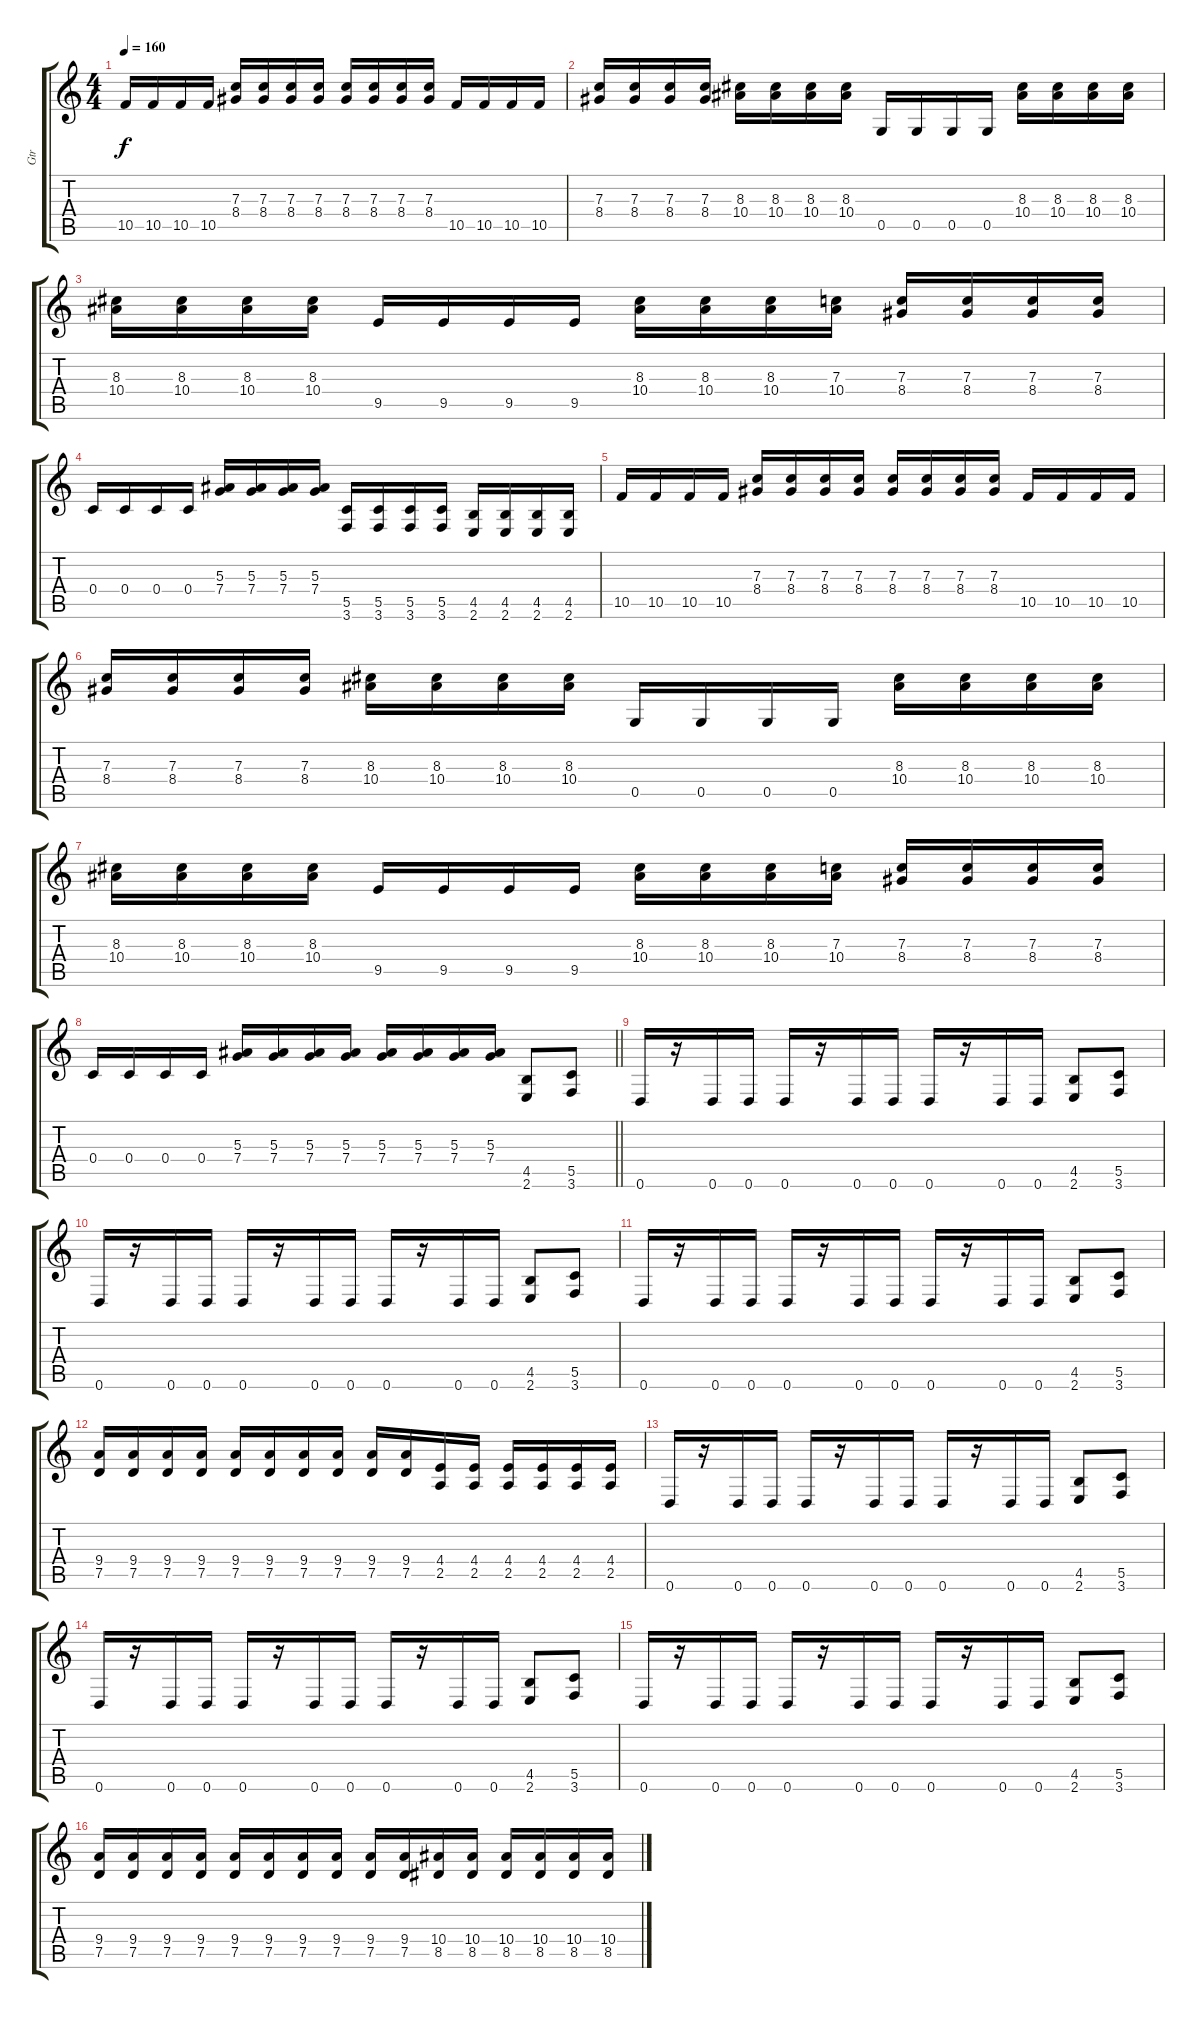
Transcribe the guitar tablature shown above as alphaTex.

\track ("Gtr" "Gtr") {instrument distortionguitar}
\staff {score tabs}
\tuning (D4 A3 F3 C3 G2 D2) {hide}
\ts (4 4)
\tempo 160
\clef g2
\ks c
10.5.16{dy f} 10.5.16 10.5.16 10.5.16 (7.3 8.4).16 (7.3 8.4).16 (7.3 8.4).16 (7.3 8.4).16 (7.3 8.4).16 (7.3 8.4).16 (7.3 8.4).16 (7.3 8.4).16 10.5.16 10.5.16 10.5.16 10.5.16 |
(7.3 8.4).16 (7.3 8.4).16 (7.3 8.4).16 (7.3 8.4).16 (8.3 10.4).16 (8.3 10.4).16 (8.3 10.4).16 (8.3 10.4).16 0.5.16 0.5.16 0.5.16 0.5.16 (8.3 10.4).16 (8.3 10.4).16 (8.3 10.4).16 (8.3 10.4).16 |
(8.3 10.4).16 (8.3 10.4).16 (8.3 10.4).16 (8.3 10.4).16 9.5.16 9.5.16 9.5.16 9.5.16 (8.3 10.4).16 (8.3 10.4).16 (8.3 10.4).16 (7.3 10.4).16 (7.3 8.4).16 (7.3 8.4).16 (7.3 8.4).16 (7.3 8.4).16 |
0.4.16 0.4.16 0.4.16 0.4.16 (5.3 7.4).16 (5.3 7.4).16 (5.3 7.4).16 (5.3 7.4).16 (5.5 3.6).16 (5.5 3.6).16 (5.5 3.6).16 (5.5 3.6).16 (4.5 2.6).16 (4.5 2.6).16 (4.5 2.6).16 (4.5 2.6).16 |
10.5.16 10.5.16 10.5.16 10.5.16 (7.3 8.4).16 (7.3 8.4).16 (7.3 8.4).16 (7.3 8.4).16 (7.3 8.4).16 (7.3 8.4).16 (7.3 8.4).16 (7.3 8.4).16 10.5.16 10.5.16 10.5.16 10.5.16 |
(7.3 8.4).16 (7.3 8.4).16 (7.3 8.4).16 (7.3 8.4).16 (8.3 10.4).16 (8.3 10.4).16 (8.3 10.4).16 (8.3 10.4).16 0.5.16 0.5.16 0.5.16 0.5.16 (8.3 10.4).16 (8.3 10.4).16 (8.3 10.4).16 (8.3 10.4).16 |
(8.3 10.4).16 (8.3 10.4).16 (8.3 10.4).16 (8.3 10.4).16 9.5.16 9.5.16 9.5.16 9.5.16 (8.3 10.4).16 (8.3 10.4).16 (8.3 10.4).16 (7.3 10.4).16 (7.3 8.4).16 (7.3 8.4).16 (7.3 8.4).16 (7.3 8.4).16 |
\barLineRight lightlight
0.4.16 0.4.16 0.4.16 0.4.16 (5.3 7.4).16 (5.3 7.4).16 (5.3 7.4).16 (5.3 7.4).16 (5.3 7.4).16 (5.3 7.4).16 (5.3 7.4).16 (5.3 7.4).16 (4.5 2.6).8 (5.5 3.6).8 |
0.6.16 r.16 0.6.16 0.6.16 0.6.16 r.16 0.6.16 0.6.16 0.6.16 r.16 0.6.16 0.6.16 (4.5 2.6).8 (5.5 3.6).8 |
0.6.16 r.16 0.6.16 0.6.16 0.6.16 r.16 0.6.16 0.6.16 0.6.16 r.16 0.6.16 0.6.16 (4.5 2.6).8 (5.5 3.6).8 |
0.6.16 r.16 0.6.16 0.6.16 0.6.16 r.16 0.6.16 0.6.16 0.6.16 r.16 0.6.16 0.6.16 (4.5 2.6).8 (5.5 3.6).8 |
(9.4 7.5).16 (9.4 7.5).16 (9.4 7.5).16 (9.4 7.5).16 (9.4 7.5).16 (9.4 7.5).16 (9.4 7.5).16 (9.4 7.5).16 (9.4 7.5).16 (9.4 7.5).16 (4.4 2.5).16 (4.4 2.5).16 (4.4 2.5).16 (4.4 2.5).16 (4.4 2.5).16 (4.4 2.5).16 |
0.6.16 r.16 0.6.16 0.6.16 0.6.16 r.16 0.6.16 0.6.16 0.6.16 r.16 0.6.16 0.6.16 (4.5 2.6).8 (5.5 3.6).8 |
0.6.16 r.16 0.6.16 0.6.16 0.6.16 r.16 0.6.16 0.6.16 0.6.16 r.16 0.6.16 0.6.16 (4.5 2.6).8 (5.5 3.6).8 |
0.6.16 r.16 0.6.16 0.6.16 0.6.16 r.16 0.6.16 0.6.16 0.6.16 r.16 0.6.16 0.6.16 (4.5 2.6).8 (5.5 3.6).8 |
(9.4 7.5).16 (9.4 7.5).16 (9.4 7.5).16 (9.4 7.5).16 (9.4 7.5).16 (9.4 7.5).16 (9.4 7.5).16 (9.4 7.5).16 (9.4 7.5).16 (9.4 7.5).16 (10.4 8.5).16 (10.4 8.5).16 (10.4 8.5).16 (10.4 8.5).16 (10.4 8.5).16 (10.4 8.5).16
